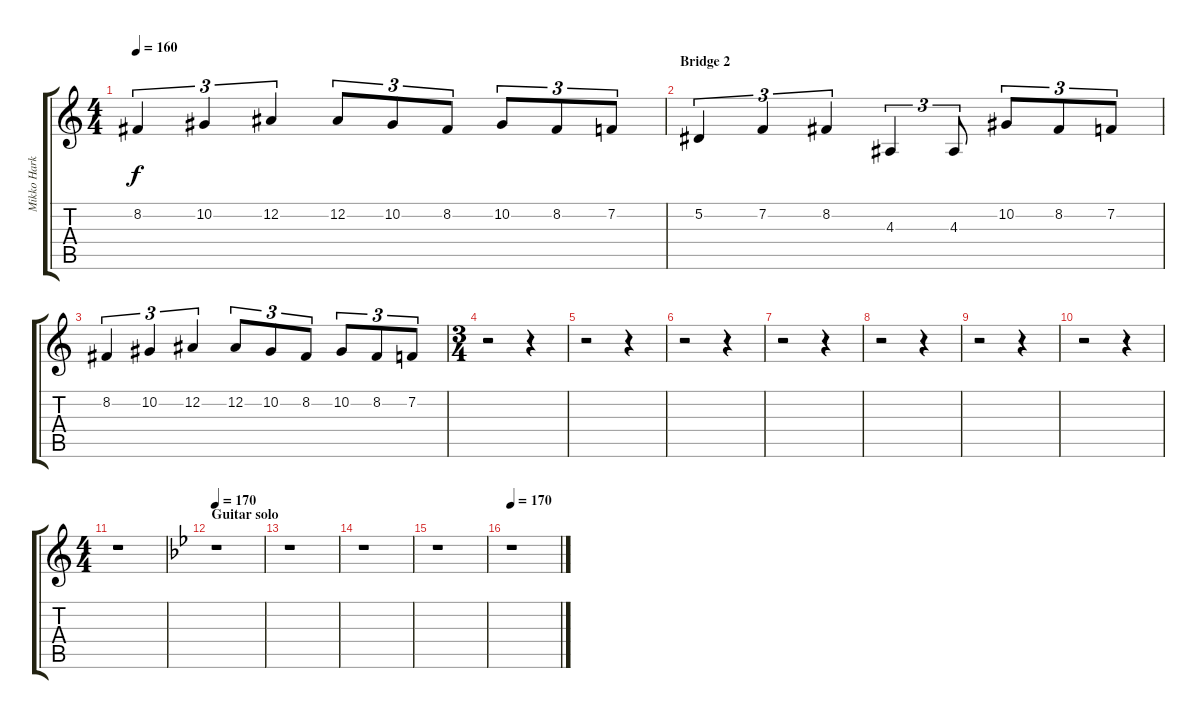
\track ("Mikko Harkin RH" "Mikko Hark") {instrument stringensemble1}
\staff {score tabs}
\tuning (Eb4 Bb3 Gb3 Db3 Ab2 Eb2) {hide}
\ts (4 4)
\tempo 160
\clef g2
\ks c
8.2.4{tu (3 2) dy f} 10.2.4{tu (3 2)} 12.2.4{tu (3 2)} 12.2.8{tu (3 2)} 10.2.8{tu (3 2)} 8.2.8{tu (3 2)} 10.2.8{tu (3 2)} 8.2.8{tu (3 2)} 7.2.8{tu (3 2)} |
\section ("" "Bridge 2")
5.2.4{tu (3 2) volume 7 instrument flute} 7.2.4{tu (3 2)} 8.2.4{tu (3 2)} 4.3.4{tu (3 2)} 4.3.8{tu (3 2)} 10.2.8{tu (3 2)} 8.2.8{tu (3 2)} 7.2.8{tu (3 2)} |
8.2.4{tu (3 2)} 10.2.4{tu (3 2)} 12.2.4{tu (3 2)} 12.2.8{tu (3 2)} 10.2.8{tu (3 2)} 8.2.8{tu (3 2)} 10.2.8{tu (3 2)} 8.2.8{tu (3 2)} 7.2.8{tu (3 2)} |
\ts (3 4)
r.2 r.4 |
r.2 r.4 |
r.2 r.4 |
r.2 r.4 |
r.2 r.4 |
r.2 r.4 |
r.2 r.4 |
\ts (4 4)
r.1 |
\section ("" "Guitar solo ")
\tempo 170
\ks gminor
r.1 |
r.1 |
r.1 |
r.1 |
\tempo 170
r.1
